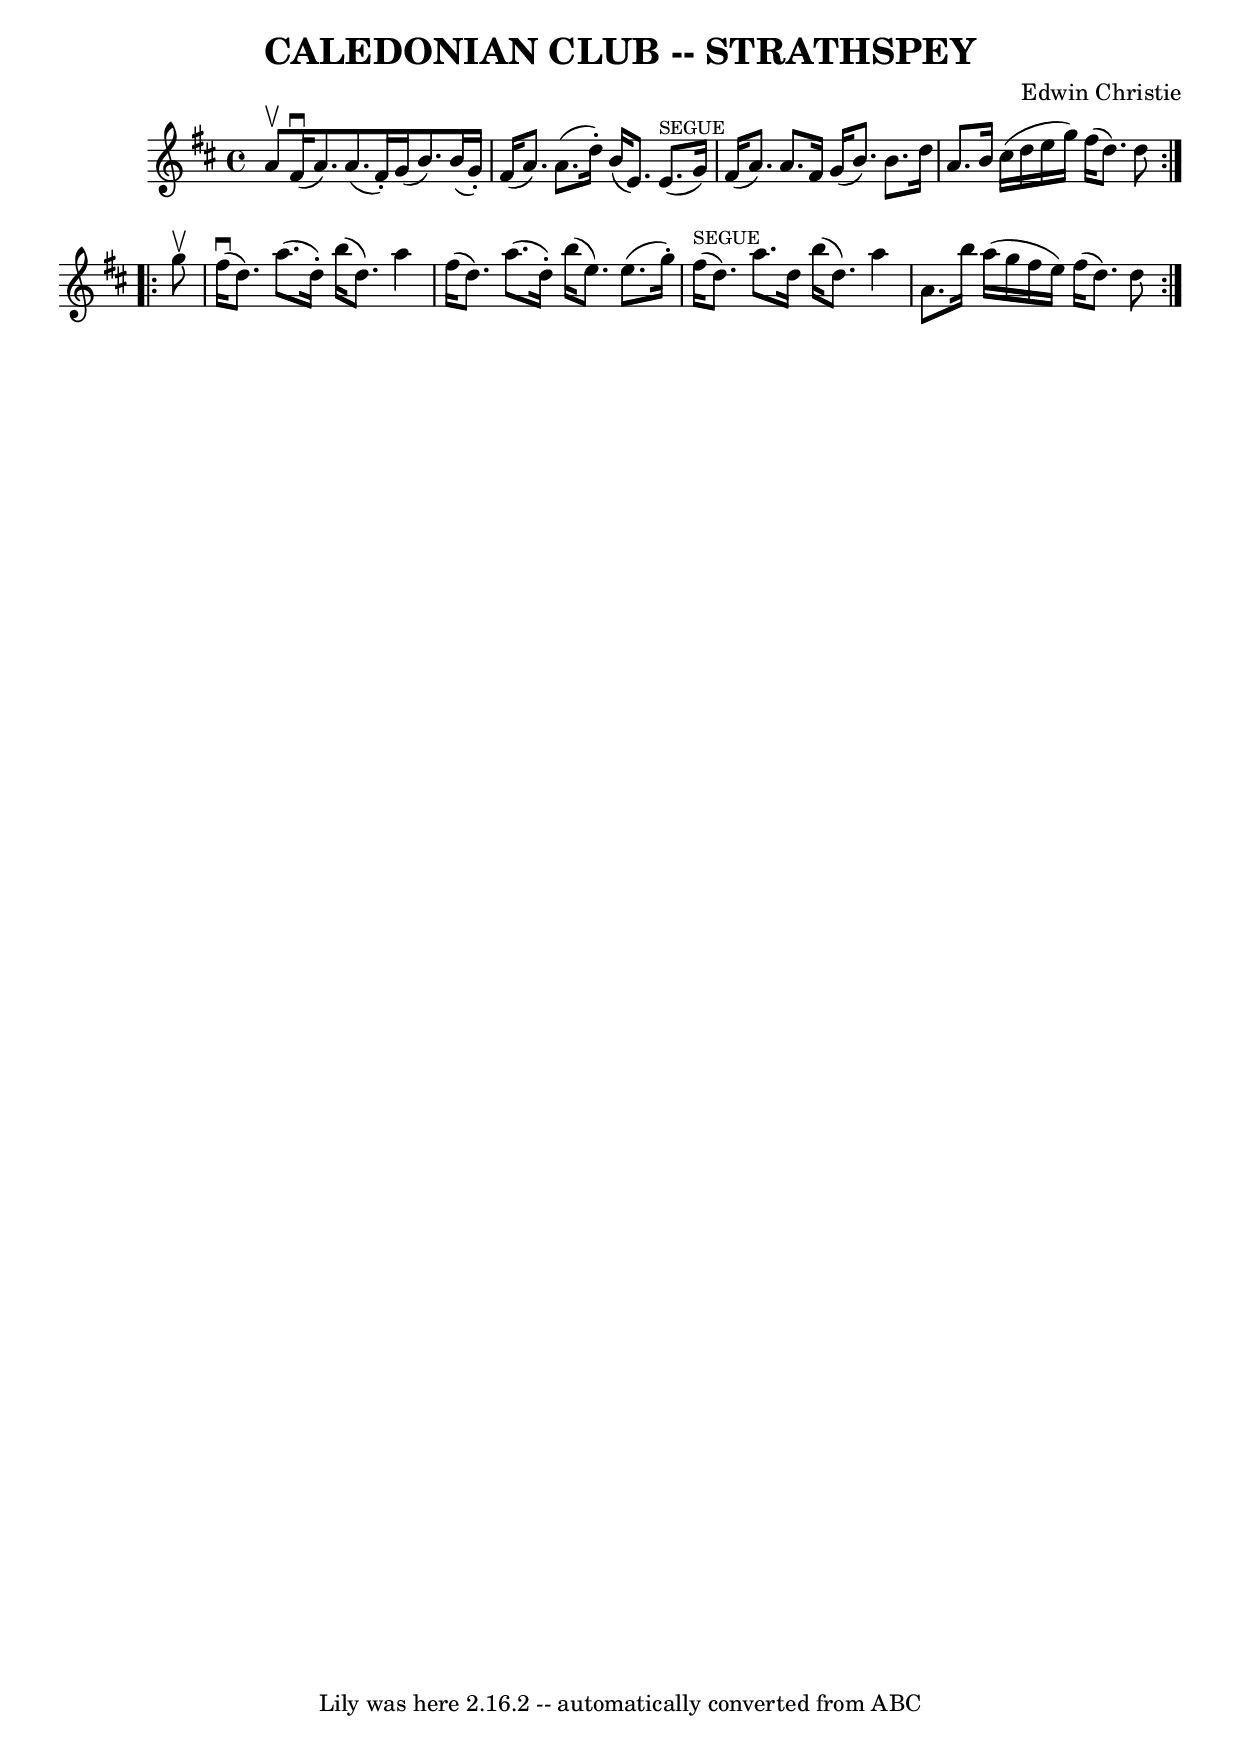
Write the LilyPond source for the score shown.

\version "2.7.40"
\include "Mammoth.ily"
\header {
	book = "Ryan's Mammoth Collection of Fiddle Tunes"
	composer = "Edwin Christie"
	crossRefNumber = "1"
	footnotes = ""
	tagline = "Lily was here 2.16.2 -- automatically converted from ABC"
	title = "CALEDONIAN CLUB -- STRATHSPEY"
}
voicedefault =  {
\set Score.defaultBarType = "empty"

\repeat volta 2 {
 \override Staff.TimeSignature #'style = #'C
 \time 4/4 \key d \major a'8^\upbow       |
 fis'16 (^\downbow   
a'8.) a'8. (fis'16 -.) g'16 (b'8.) b'16 (g'16 -.)   
|
 fis'16 (a'8.) a'8. (d''16 -.) b'16 (e'8.)   
e'8.^\segue(g'16)       |
 fis'16 (a'8.) a'8. fis'16 
 g'16 (b'8.) b'8. d''16    |
 a'8. b'16 cis''16 (
d''16 e''16 g''16) fis''16 (d''8.) d''8    }     
\repeat volta 2 { g''8^\upbow       |
 fis''16 (^\downbow d''8.  
-) a''8. (d''16 -.) b''16 (d''8.) a''4    |
 fis''16 (
 d''8.) a''8. (d''16 -.) b''16 (e''8.) e''8. (g''16 -. 
-)       |
 fis''16^\segue(d''8.) a''8. d''16 b''16 (
 d''8.) a''4    |
 a'8. b''16 a''16 (g''16 fis''16    
e''16) fis''16 (d''8.) d''8    }   
}

\score{
    <<

	\context Staff="default"
	{
	    \voicedefault 
	}

    >>
	\layout {
	}
	\midi {}
}
